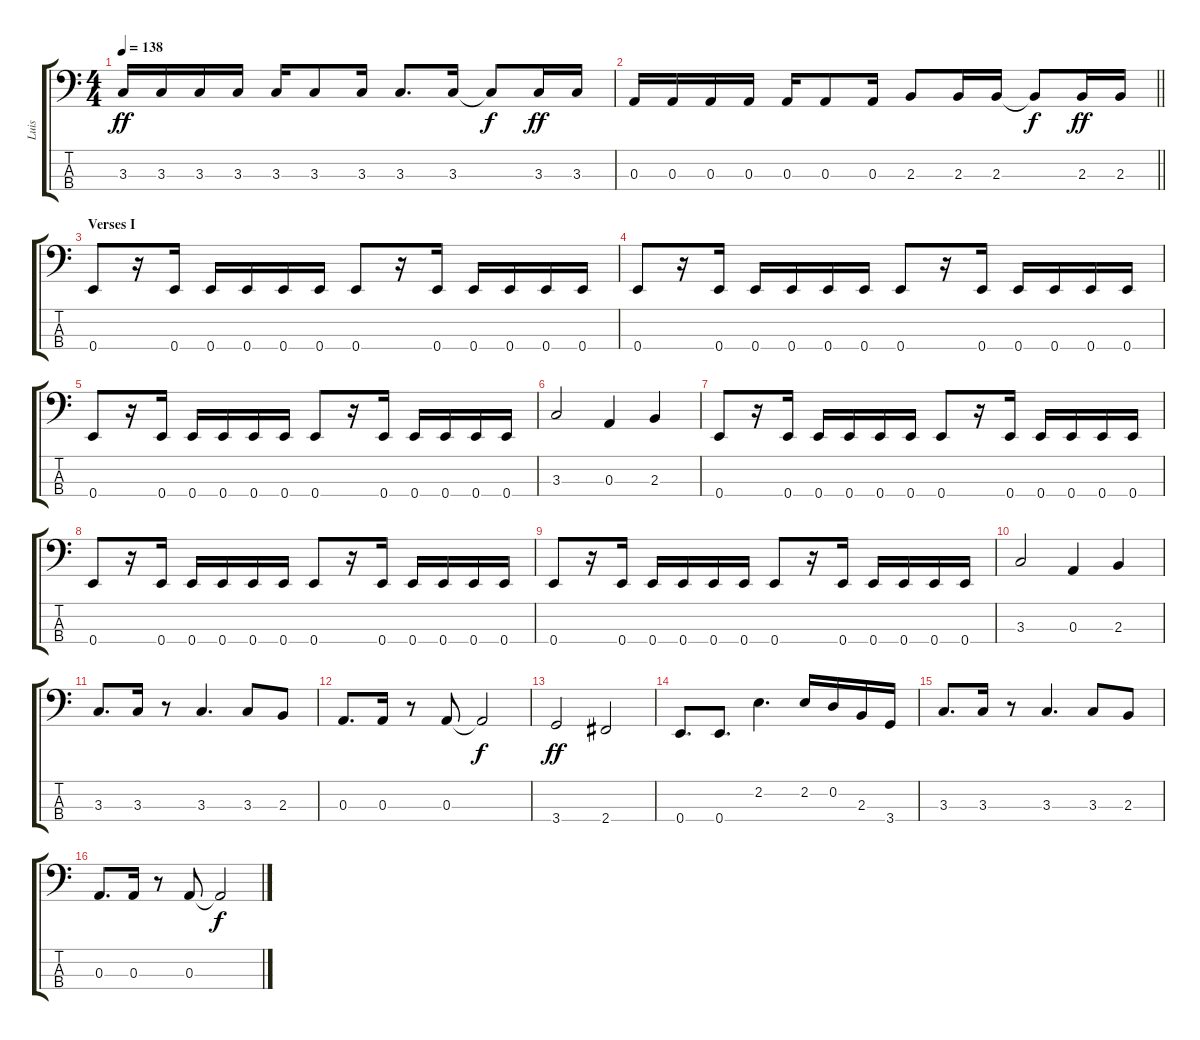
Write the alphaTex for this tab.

\track ("Luis" "Luis") {instrument electricbassfinger}
\staff {score tabs}
\tuning (G2 D2 A1 E1) {hide}
\ts (4 4)
\tempo 138
\clef f4
\ks c
3.3.16{dy ff} 3.3.16 3.3.16 3.3.16 3.3.16 3.3.8 3.3.16 3.3.8{d} 3.3.16 3.3{t}.8{dy f} 3.3.16{dy ff} 3.3.16 |
\barLineRight lightlight
0.3.16 0.3.16 0.3.16 0.3.16 0.3.16 0.3.8 0.3.16 2.3.8 2.3.16 2.3.16 2.3{t}.8{dy f} 2.3.16{dy ff} 2.3.16 |
\section ("" "Verses I")
0.4.8 r.16 0.4.16 0.4.16 0.4.16 0.4.16 0.4.16 0.4.8 r.16 0.4.16 0.4.16 0.4.16 0.4.16 0.4.16 |
0.4.8 r.16 0.4.16 0.4.16 0.4.16 0.4.16 0.4.16 0.4.8 r.16 0.4.16 0.4.16 0.4.16 0.4.16 0.4.16 |
0.4.8 r.16 0.4.16 0.4.16 0.4.16 0.4.16 0.4.16 0.4.8 r.16 0.4.16 0.4.16 0.4.16 0.4.16 0.4.16 |
3.3.2 0.3.4 2.3.4 |
0.4.8 r.16 0.4.16 0.4.16 0.4.16 0.4.16 0.4.16 0.4.8 r.16 0.4.16 0.4.16 0.4.16 0.4.16 0.4.16 |
0.4.8 r.16 0.4.16 0.4.16 0.4.16 0.4.16 0.4.16 0.4.8 r.16 0.4.16 0.4.16 0.4.16 0.4.16 0.4.16 |
0.4.8 r.16 0.4.16 0.4.16 0.4.16 0.4.16 0.4.16 0.4.8 r.16 0.4.16 0.4.16 0.4.16 0.4.16 0.4.16 |
3.3.2 0.3.4 2.3.4 |
3.3.8{d} 3.3.16 r.8 3.3.4{d} 3.3.8 2.3.8 |
0.3.8{d} 0.3.16 r.8 0.3.8 0.3{t}.2{dy f} |
3.4.2{dy ff} 2.4.2 |
0.4.8{d} 0.4.8{d} 2.2.4{d} 2.2.16 0.2.16 2.3.16 3.4.16 |
3.3.8{d} 3.3.16 r.8 3.3.4{d} 3.3.8 2.3.8 |
0.3.8{d} 0.3.16 r.8 0.3.8 0.3{t}.2{dy f}
